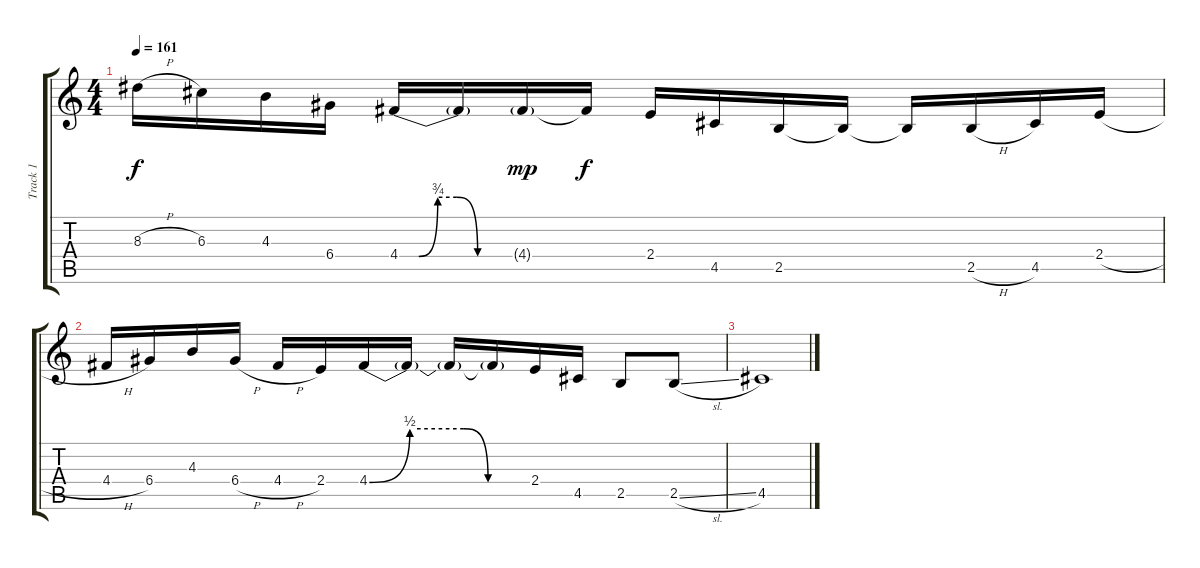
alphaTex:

\track ("Track 1" "Track 1") {instrument distortionguitar}
\staff {score tabs}
\tuning (E4 B3 G3 D3 A2 E2) {hide}
\ts (4 4)
\tempo 161
\clef g2
\ks c
8.3{h}.16{dy f} 6.3.16 4.3.16 6.4.16 4.4{be (custom 0 0 10 0 20 3 30 3 41 0 60 0)}.16 4.4{t}.16 4.4{g}.16{dy mp} 4.4{t}.16{dy f} 2.4.16 4.5.16 2.5.16 2.5{t}.16 2.5{t}.16 2.5{h}.16 4.5.16 2.4{h}.16 |
4.4{h}.16 6.4.16 4.3.16 6.4{h}.16 4.4{h}.16 2.4.16 4.4{be (custom 0 0 15 2 35 2 44 0 50 0 60 0)}.16 4.4{t}.16 4.4{t}.16 4.4{t}.16 2.4.16 4.5.16 2.5.8 2.5{sl}.8 |
4.5.1
